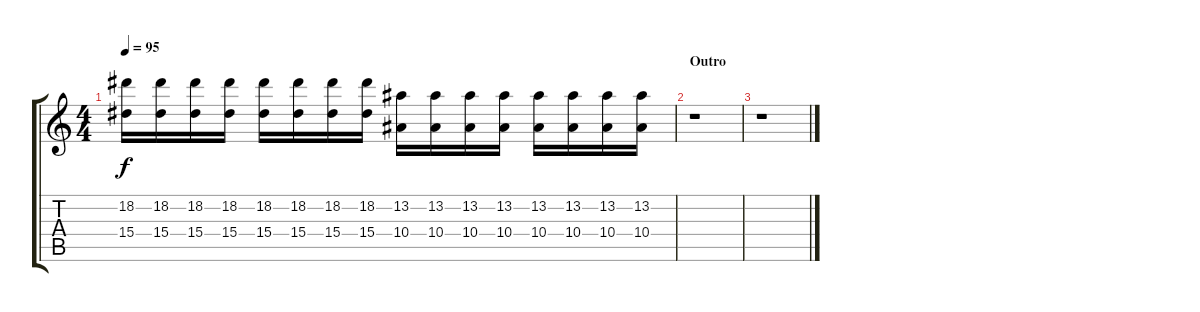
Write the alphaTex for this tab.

\track "" {instrument distortionguitar}
\staff {score tabs}
\tuning (D4 A3 F3 C3 G2 C2) {hide}
\ts (4 4)
\tempo 95
\clef g2
\ks c
(18.2 15.4).16{dy f} (18.2 15.4).16 (18.2 15.4).16 (18.2 15.4).16 (18.2 15.4).16 (18.2 15.4).16 (18.2 15.4).16 (18.2 15.4).16 (13.2 10.4).16 (13.2 10.4).16 (13.2 10.4).16 (13.2 10.4).16 (13.2 10.4).16 (13.2 10.4).16 (13.2 10.4).16 (13.2 10.4).16 |
\section ("" "Outro")
r.1 |
r.1
